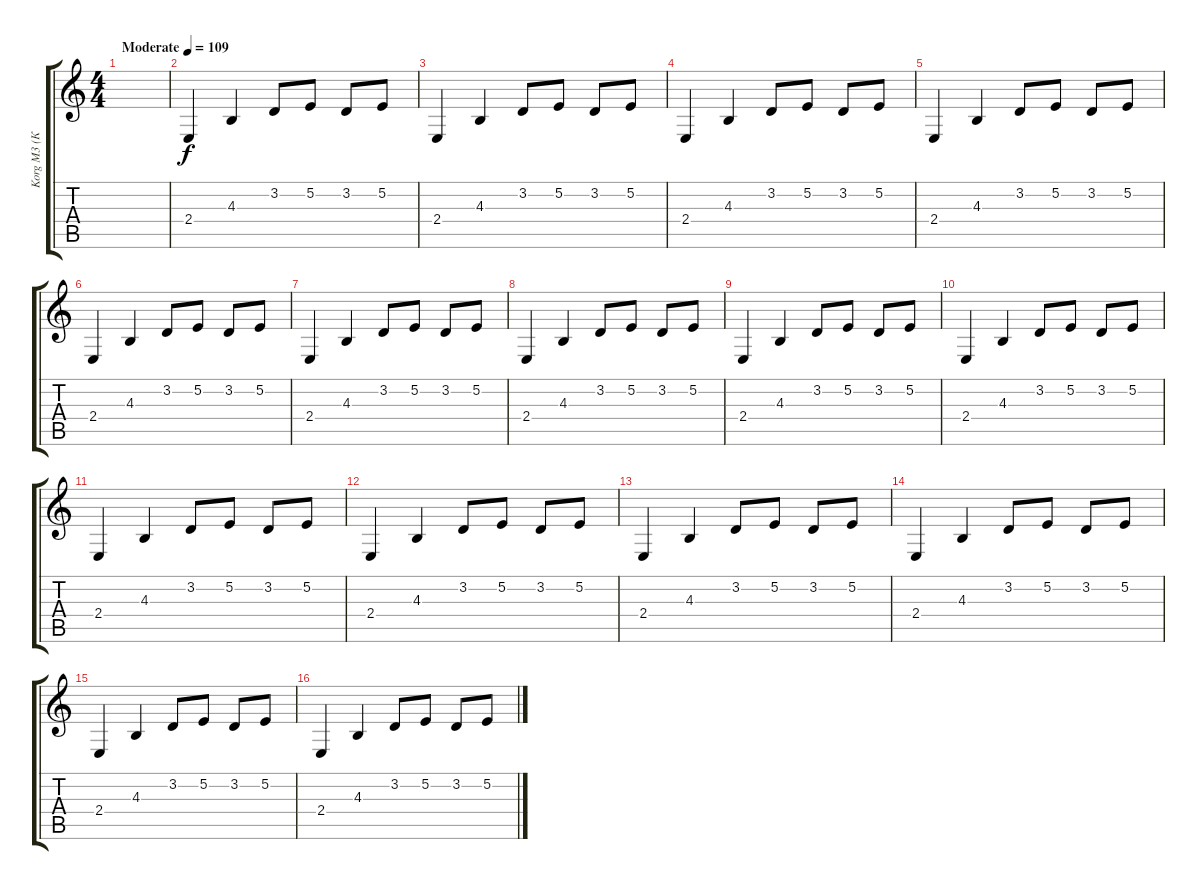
\track ("Korg M3 (Константин Бекрев)" "Korg M3 (К") {instrument pad1newage}
\staff {score tabs}
\tuning (E4 B3 G3 D3 A2 E2) {hide}
\ts (4 4)
\tempo (109 "Moderate")
\clef g2
\ks c
|
2.4.4 4.3.4 3.2.8 5.2.8 3.2.8 5.2.8 |
2.4.4 4.3.4 3.2.8 5.2.8 3.2.8 5.2.8 |
2.4.4 4.3.4 3.2.8 5.2.8 3.2.8 5.2.8 |
2.4.4 4.3.4 3.2.8 5.2.8 3.2.8 5.2.8 |
2.4.4 4.3.4 3.2.8 5.2.8 3.2.8 5.2.8 |
2.4.4 4.3.4 3.2.8 5.2.8 3.2.8 5.2.8 |
2.4.4 4.3.4 3.2.8 5.2.8 3.2.8 5.2.8 |
2.4.4 4.3.4 3.2.8 5.2.8 3.2.8 5.2.8 |
2.4.4 4.3.4 3.2.8 5.2.8 3.2.8 5.2.8 |
2.4.4 4.3.4 3.2.8 5.2.8 3.2.8 5.2.8 |
2.4.4 4.3.4 3.2.8 5.2.8 3.2.8 5.2.8 |
2.4.4 4.3.4 3.2.8 5.2.8 3.2.8 5.2.8 |
2.4.4 4.3.4 3.2.8 5.2.8 3.2.8 5.2.8 |
2.4.4 4.3.4 3.2.8 5.2.8 3.2.8 5.2.8 |
2.4.4 4.3.4 3.2.8 5.2.8 3.2.8 5.2.8
